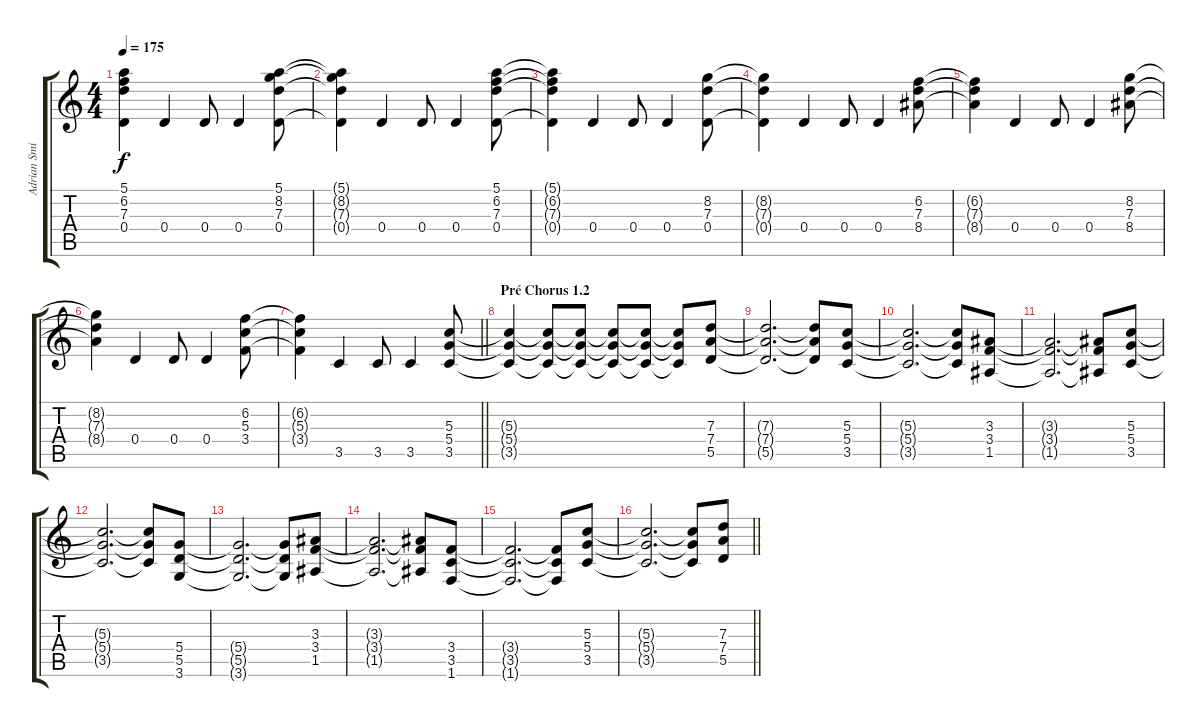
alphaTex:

\track ("Adrian Smith" "Adrian Smi") {instrument overdrivenguitar}
\staff {score tabs}
\tuning (E4 B3 G3 D3 A2 E2) {hide}
\ts (4 4)
\tempo 175
\clef g2
\ks c
(5.1{t} 6.2{t} 7.3{t} 0.4{t}).4{dy f} 0.4.4 0.4.8 0.4.4 (5.1 8.2 7.3 0.4).8 |
(5.1{t} 8.2{t} 7.3{t} 0.4{t}).4 0.4.4 0.4.8 0.4.4 (5.1 6.2 7.3 0.4).8 |
(5.1{t} 6.2{t} 7.3{t} 0.4{t}).4 0.4.4 0.4.8 0.4.4 (8.2 7.3 0.4).8 |
(8.2{t} 7.3{t} 0.4{t}).4 0.4.4 0.4.8 0.4.4 (6.2 7.3 8.4).8 |
(6.2{t} 7.3{t} 8.4{t}).4 0.4.4 0.4.8 0.4.4 (8.2 7.3 8.4).8 |
(8.2{t} 7.3{t} 8.4{t}).4 0.4.4 0.4.8 0.4.4 (6.2 5.3 3.4).8 |
\barLineRight lightlight
(6.2{t} 5.3{t} 3.4{t}).4 3.5.4 3.5.8 3.5.4 (5.3 5.4 3.5).8 |
\section ("" "Pré Chorus 1.2")
(5.3{t} 5.4{t} 3.5{t}).4 (5.3{t} 5.4{t} 3.5{t}).8 (5.3{t} 5.4{t} 3.5{t}).8 (5.3{t} 5.4{t} 3.5{t}).8 (5.3{t} 5.4{t} 3.5{t}).8 (5.3{t} 5.4{t} 3.5{t}).8 (7.3 7.4 5.5).8 |
(7.3{t} 7.4{t} 5.5{t}).2{d} (7.3{t} 7.4{t} 5.5{t}).8 (5.3 5.4 3.5).8 |
(5.3{t} 5.4{t} 3.5{t}).2{d} (5.3{t} 5.4{t} 3.5{t}).8 (3.3 3.4 1.5).8 |
(3.3{t} 3.4{t} 1.5{t}).2{d} (3.3{t} 3.4{t} 1.5{t}).8 (5.3 5.4 3.5).8 |
(5.3{t} 5.4{t} 3.5{t}).2{d} (5.3{t} 5.4{t} 3.5{t}).8 (5.4 5.5 3.6).8 |
(5.4{t} 5.5{t} 3.6{t}).2{d} (5.4{t} 5.5{t} 3.6{t}).8 (3.3 3.4 1.5).8 |
(3.3{t} 3.4{t} 1.5{t}).2{d} (3.3{t} 3.4{t} 1.5{t}).8 (3.4 3.5 1.6).8 |
(3.4{t} 3.5{t} 1.6{t}).2{d} (3.4{t} 3.5{t} 1.6{t}).8 (5.3 5.4 3.5).8 |
\barLineRight lightlight
(5.3{t} 5.4{t} 3.5{t}).2{d} (5.3{t} 5.4{t} 3.5{t}).8 (7.3 7.4 5.5).8
